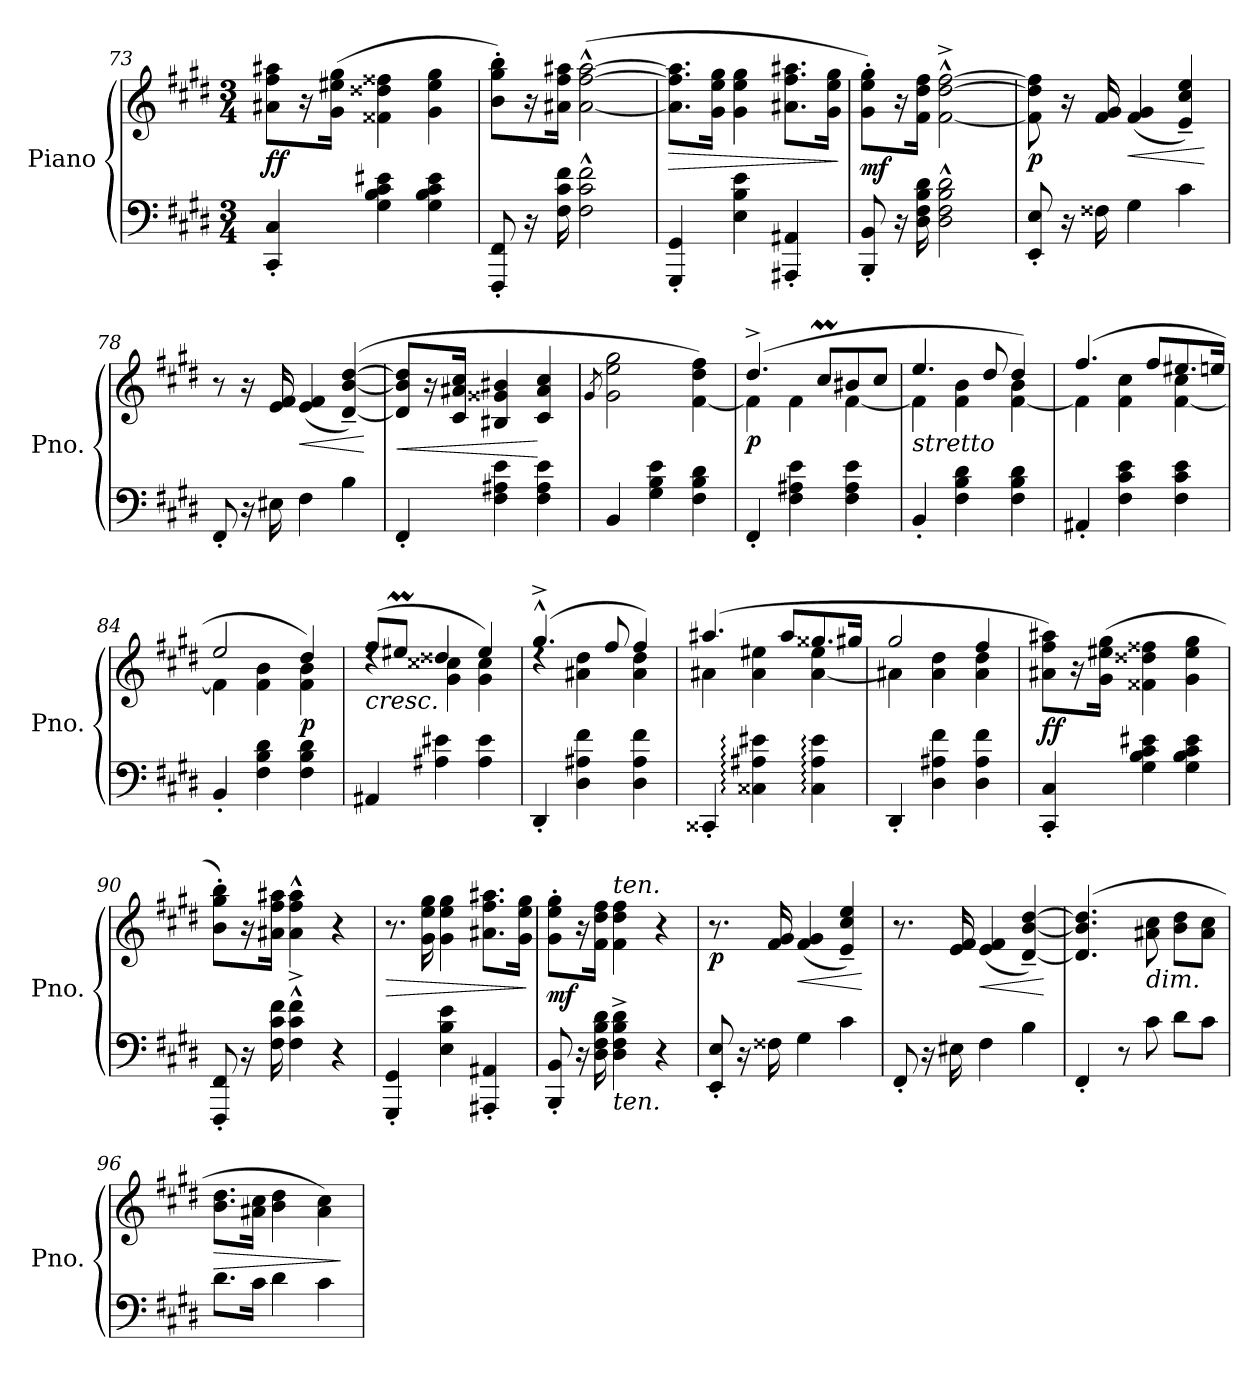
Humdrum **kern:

**kern	**kern	**dynam
*part1	*part1	*part1
*staff2	*staff1	*staff1/2
*I"Piano	*	*
*I'Pno.	*	*
!!LO:LB:g=z
*clefF4	*clefG2	*
*k[f#c#g#d#]	*k[f#c#g#d#]	*
*M3/4	*M3/4	*
=73	=73	=73
!	!	!LO:DY:b
4CC#/' 4C#/'	8a#X\ 8ff#\ 8aa#X\L	ff
.	16r	.
.	(>16g#\ 16ee#X\ 16gg#\Jk	.
4G#\ 4B\ 4c#\ 4e#X\	4f##X\ 4dd##X\ 4ff##X\	.
4G#\ 4B\ 4c#\ 4e#\	4g#\ 4ee#\ 4gg#\	.
=74	=74	=74
8FFF#/' 8FF#/'	8b\' 8gg#\' 8bb\'L)	.
16r	16r	.
16F#\ 16c#\ 16f#\	16a#X\ 16ff#\ 16aa#X\Jk	.
2F#\^^ 2c#\^^ 2f#\^^	(>[2a#\^^ [2ff#\^^ [2aa#\^^	.
=75	=75	=75
!	!	!LO:HP:b
4GGG#/' 4GG#/'	8.a#\] 8.ff#\] 8.aa#\]L	>
.	16g#\ 16ee\ 16gg#\Jk	.
4E\ 4B\ 4e\	4g#\ 4ee\ 4gg#\	.
4AAA#X/' 4AA#X/'	8.a#X\ 8.ff#\ 8.aa#X\L	.
.	16g#\ 16ee\ 16gg#\Jk	.
.	.	]
=76	=76	=76
!	!	!LO:DY:b
8BBB/' 8BB/'	8g#\' 8ee\' 8gg#\'L)	mf
16r	16r	.
16D#\ 16F#\ 16B\ 16d#\	16f#\ 16dd#\ 16ff#\Jk	.
2D#\^^ 2F#\^^ 2B\^^ 2d#\^^	[2f#\^^^ [2dd#\^^^ [2ff#\^^^	.
=77	=77	=77
!	!	!LO:DY:b
8EE/' 8E/'	8f#\] 8dd#\] 8ff#\]	p
16r	16r	.
16F##X\	16f#/ 16g#/	.
!	!	!LO:HP:b
4G#\	(<4f#/ 4g#/	<
4c#\	4e/~ 4cc#/~ 4ee/~)	.
.	.	[
=78	=78	=78
8FF#'/	8r	.
16r	16r	.
16E#X\	16e/ 16f#/	.
!	!	!LO:HP:b
4F#\	(<4e/ 4f#/	<
4B\	(>[4d#/~ [4b/~ [4dd#/~)	.
.	.	[
!!LO:LB:g=z
=79	=79	=79
!	!	!LO:HP:b
4FF#'/	8d#/] 8b/] 8dd#/]L	<
.	16r	.
.	16c#/ 16a#X/ 16cc#/Jk	.
4F#\ 4A#X\ 4e\	4B#X/ 4g##X/ 4b#X/	.
4F#\ 4A#\ 4e\	4c#/ 4a#/ 4cc#/	[
=80	=80	=80
.	8qg#/	.
4BB/	2g#\ 2ee\ 2gg#\	.
4G#\ 4B\ 4e\	.	.
4F#\ 4B\ 4d#\	[4f#\ 4dd#\ 4ff#\)	.
=81	=81	=81
*	*^	*
!	!	!	!LO:DY:b
4FF#'/	(>4.dd#^/	4f#\]	p
4F#\ 4A#X\ 4e\	.	4f#\	.
.	8cc#M/L	.	.
4F#\ 4A#\ 4e\	8b#X/	[4f#\	.
.	8cc#/J	.	.
=82	=82	=82	=82
*	*MM125	*	*
!	!LO:TX:b:i:t=stretto	!	!
4BB'/	4.ee/	4f#\]	.
4F#\ 4B\ 4d#\	.	4f#\ 4b\	.
.	8dd#/	.	.
4F#\ 4B\ 4d#\	4dd#/)	[4f#\ 4b\	.
=83	=83	=83	=83
*	*MM135	*	*
4AA#X'/	(>4.ff#/	4f#\]	.
4F#\ 4c#\ 4e\	.	4f#\ 4cc#\	.
.	8ff#/L	.	.
4F#\ 4c#\ 4e\	8.ee#X/	[4f#\ 4cc#\	.
.	16een/Jk	.	.
=84	=84	=84	=84
*	*MM145	*	*
4BB'/	2ee/	4f#\]	.
4F#\ 4B\ 4d#\	.	4f#\ 4b\	.
!	!	!	!LO:DY:b
4F#\ 4B\ 4d#\	4dd#/)	4f#\ 4b\	p
=85	=85	=85	=85
!	!LO:TX:b:i:t=cresc.	!	!
4AA#X/	(>8ff#/L	4rdd	.
.	8ee#Xm/J	.	.
4A#X\ 4e#X\	4dd##X/	4g#\ 4cc##X\	.
4A#\ 4e#\	4ee#/)	4g#\ 4cc##\	.
!!LO:PB:g=z	!!
=86	=86	=86	=86
4DD#'/	(>4.gg#^^^/	4rdd	.
4D#\ 4A#X\ 4f#\	.	4a#X\ 4dd#\	.
.	8ff#/	.	.
4D#\ 4A#\ 4f#\	4ff#/)	4a#\ 4dd#\	.
=87	=87	=87	=87
*	*MM132	*	*
4CC##X'/	(>4.aa#X/	4a#X\	.
4C##X\: 4A#X\: 4e#X\:	.	4a#\ 4ee#X\	.
.	8aa#/L	.	.
4C##\: 4A#\: 4e#\:	8.gg##X/	[4a#\ 4ee#\	.
.	16gg#X/Jk	.	.
=88	=88	=88	=88
*	*MM120	*	*
4DD#'/	2gg#/	4a#X\]	.
4D#\ 4A#X\ 4f#\	.	4a#\ 4dd#\	.
4D#\ 4A#\ 4f#\	4ff#/	4a#\ 4dd#\	.
=89	=89	=89	=89
!	!LO:TX:a:B:t=Allegretto	!	!
!	!	!	!LO:DY:b
*	*v	*v	*
4CC#/' 4C#/'	8a#X\ 8ff#\ 8aa#X\L)	ff
.	16r	.
.	(>16g#\ 16ee#X\ 16gg#\Jk	.
4G#\ 4B\ 4c#\ 4e#X\	4f##X\ 4dd##X\ 4ff##X\	.
4G#\ 4B\ 4c#\ 4e#\	4g#\ 4ee#\ 4gg#\	.
=90	=90	=90
8FFF#/' 8FF#/'	8b\' 8gg#\' 8bb\'L)	.
16r	16r	.
16F#\ 16c#\ 16f#\	16a#X\ 16ff#\ 16aa#X\Jk	.
4F#\^^^ 4c#\^^^ 4f#\^^^	4a#\^^ 4ff#\^^ 4aa#\^^	.
4r	4r	.
!!LO:LB:g=z
=91	=91	=91
!	!	!LO:HP:b
4GGG#/' 4GG#/'	8.r	>
.	16g#\ 16ee\ 16gg#\	.
4E\ 4B\ 4e\	4g#\ 4ee\ 4gg#\	.
4AAA#X/' 4AA#X/'	8.a#X\ 8.ff#\ 8.aa#X\L	.
.	16g#\ 16ee\ 16gg#\Jk	.
.	.	]
=92	=92	=92
!	!	!LO:DY:b
8BBB/' 8BB/'	8g#\' 8ee\' 8gg#\'L	mf
16r	16r	.
16D#\ 16F#\ 16B\ 16d#\	16f#\ 16dd#\ 16ff#\Jk	.
!	!LO:TX:a:i:t=ten.	!
!LO:TX:b:i:t=ten.	!	!
4D#\^ 4F#\^ 4B\^ 4d#\^	4f#\ 4dd#\ 4ff#\	.
4r	4r	.
=93	=93	=93
!	!	!LO:DY:b
8EE/' 8E/'	8.r	p
16r	.	.
16F##X\	16f#/ 16g#/	.
!	!	!LO:HP:b
4G#\	(<4f#/ 4g#/	<
4c#\	4e/~ 4cc#/~ 4ee/~)	.
.	.	[
=94	=94	=94
8FF#'/	8.r	.
16r	.	.
16E#X\	16e/ 16f#/	.
!	!	!LO:HP:b
4F#\	(<4e/ 4f#/	<
4B\	[4d#/~ [4b/~ [4dd#/~)	.
.	.	[
=95	=95	=95
4FF#'/	(>4.d#/] 4.b/] 4.dd#/]	.
8r	.	.
!	!LO:TX:b:i:t=dim.	!
8c#\	8a#X\ 8cc#\	.
8d#\L	8b\ 8dd#\L	.
8c#\J	8a#\ 8cc#\J	.
=96	=96	=96
!	!	!LO:HP:b
8.d#\L	8.b\ 8.dd#\L	>
16c#\Jk	16a#X\ 16cc#\Jk	.
4d#\	4b\ 4dd#\	.
4c#\	4a#\ 4cc#\)	.
.	.	]
=	=	=
*-	*-	*-
